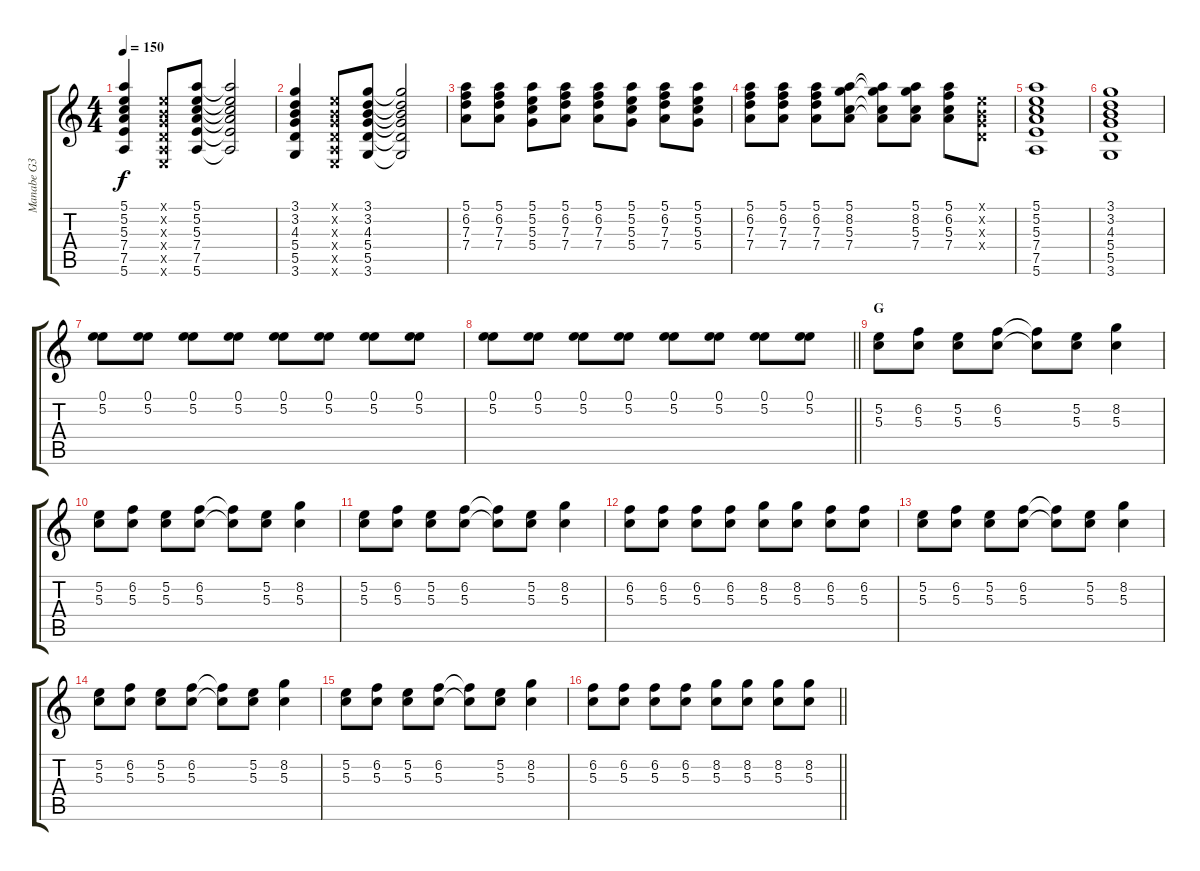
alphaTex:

\track ("Manabe G3" "Manabe G3") {instrument overdrivenguitar}
\staff {score tabs}
\tuning (E4 B3 G3 D3 A2 E2) {hide}
\ts (4 4)
\tempo 150
\clef g2
\ks c
(5.1 5.2 5.3 7.4 7.5 5.6).4{dy f} (0.1{x} 0.2{x} 0.3{x} 0.4{x} 0.5{x} 0.6{x}).8 (5.1 5.2 5.3 7.4 7.5 5.6).8 (5.1{t} 5.2{t} 5.3{t} 7.4{t} 7.5{t} 5.6{t}).2 |
(3.1 3.2 4.3 5.4 5.5 3.6).4 (0.1{x} 0.2{x} 0.3{x} 0.4{x} 0.5{x} 0.6{x}).8 (3.1 3.2 4.3 5.4 5.5 3.6).8 (3.1{t} 3.2{t} 4.3{t} 5.4{t} 5.5{t} 3.6{t}).2 |
(5.1 6.2 7.3 7.4).8 (5.1 6.2 7.3 7.4).8 (5.1 5.2 5.3 5.4).8 (5.1 6.2 7.3 7.4).8 (5.1 6.2 7.3 7.4).8 (5.1 5.2 5.3 5.4).8 (5.1 6.2 7.3 7.4).8 (5.1 5.2 5.3 5.4).8 |
(5.1 6.2 7.3 7.4).8 (5.1 6.2 7.3 7.4).8 (5.1 6.2 7.3 7.4).8 (5.1 8.2 5.3 7.4).8 (5.1{t} 8.2{t} 5.3{t} 7.4{t}).8 (5.1 8.2 5.3 7.4).8 (5.1 6.2 5.3 7.4).8 (0.1{x} 0.2{x} 0.3{x} 0.4{x}).8 |
(5.1 5.2 5.3 7.4 7.5 5.6).1 |
(3.1 3.2 4.3 5.4 5.5 3.6).1 |
(0.1 5.2).8 (0.1 5.2).8 (0.1 5.2).8 (0.1 5.2).8 (0.1 5.2).8 (0.1 5.2).8 (0.1 5.2).8 (0.1 5.2).8 |
\barLineRight lightlight
(0.1 5.2).8 (0.1 5.2).8 (0.1 5.2).8 (0.1 5.2).8 (0.1 5.2).8 (0.1 5.2).8 (0.1 5.2).8 (0.1 5.2).8 |
\section ("" "G")
(5.2 5.3).8 (6.2 5.3).8 (5.2 5.3).8 (6.2 5.3).8 (6.2{t} 5.3{t}).8 (5.2 5.3).8 (8.2 5.3).4 |
(5.2 5.3).8 (6.2 5.3).8 (5.2 5.3).8 (6.2 5.3).8 (6.2{t} 5.3{t}).8 (5.2 5.3).8 (8.2 5.3).4 |
(5.2 5.3).8 (6.2 5.3).8 (5.2 5.3).8 (6.2 5.3).8 (6.2{t} 5.3{t}).8 (5.2 5.3).8 (8.2 5.3).4 |
(6.2 5.3).8 (6.2 5.3).8 (6.2 5.3).8 (6.2 5.3).8 (8.2 5.3).8 (8.2 5.3).8 (6.2 5.3).8 (6.2 5.3).8 |
(5.2 5.3).8 (6.2 5.3).8 (5.2 5.3).8 (6.2 5.3).8 (6.2{t} 5.3{t}).8 (5.2 5.3).8 (8.2 5.3).4 |
(5.2 5.3).8 (6.2 5.3).8 (5.2 5.3).8 (6.2 5.3).8 (6.2{t} 5.3{t}).8 (5.2 5.3).8 (8.2 5.3).4 |
(5.2 5.3).8 (6.2 5.3).8 (5.2 5.3).8 (6.2 5.3).8 (6.2{t} 5.3{t}).8 (5.2 5.3).8 (8.2 5.3).4 |
\barLineRight lightlight
(6.2 5.3).8 (6.2 5.3).8 (6.2 5.3).8 (6.2 5.3).8 (8.2 5.3).8 (8.2 5.3).8 (8.2 5.3).8 (8.2 5.3).8
